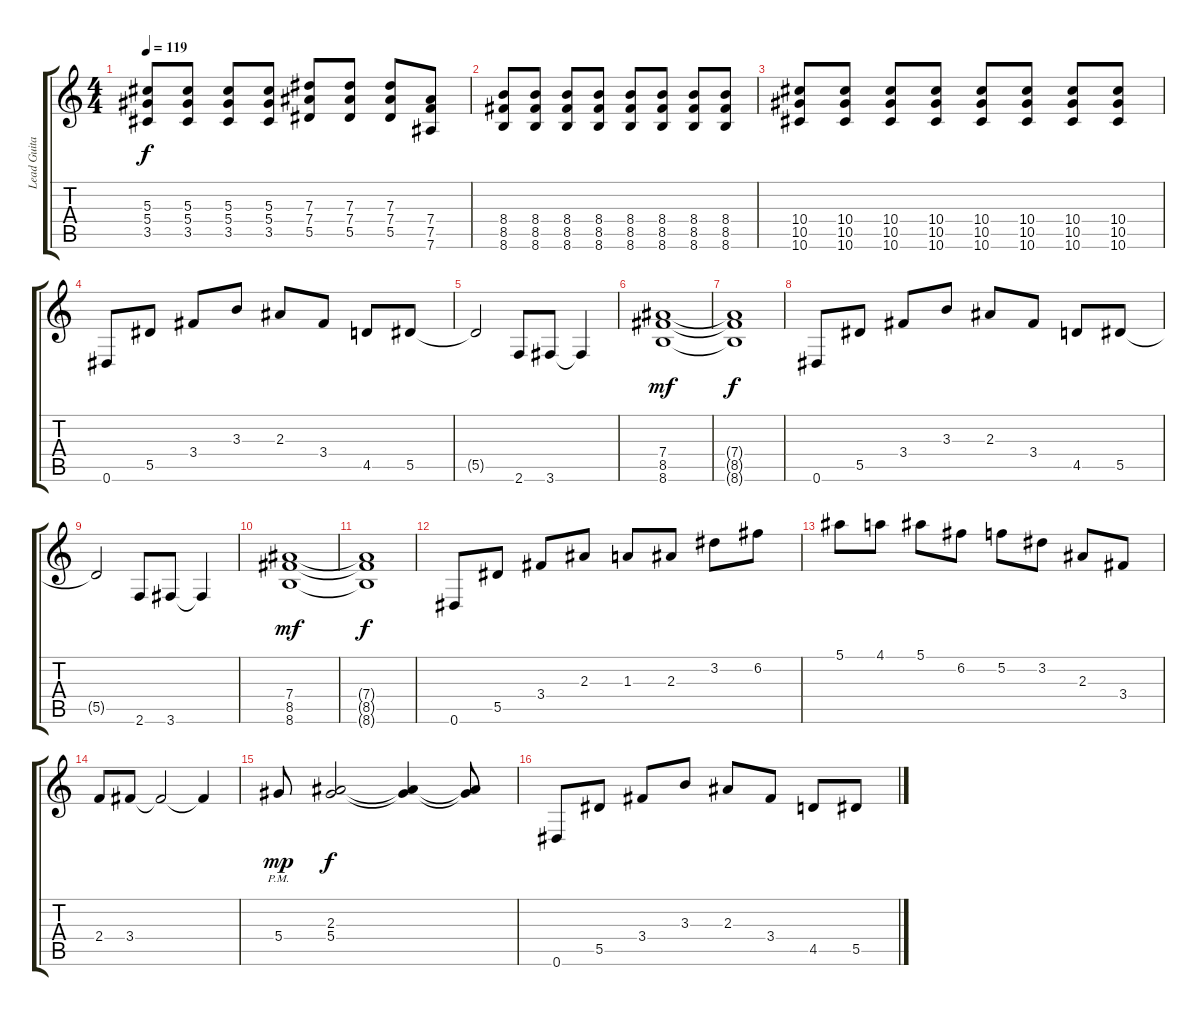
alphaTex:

\track ("Lead Guitar" "Lead Guita") {instrument distortionguitar}
\staff {score tabs}
\tuning (F4 C4 Ab3 Eb3 Bb2 Eb2) {hide}
\ts (4 4)
\tempo 119
\clef g2
\ks c
(5.3 5.4 3.5).8{dy f} (5.3 5.4 3.5).8 (5.3 5.4 3.5).8 (5.3 5.4 3.5).8 (7.3 7.4 5.5).8 (7.3 7.4 5.5).8 (7.3 7.4 5.5).8 (7.4 7.5 7.6).8 |
(8.4 8.5 8.6).8 (8.4 8.5 8.6).8 (8.4 8.5 8.6).8 (8.4 8.5 8.6).8 (8.4 8.5 8.6).8 (8.4 8.5 8.6).8 (8.4 8.5 8.6).8 (8.4 8.5 8.6).8 |
(10.4 10.5 10.6).8 (10.4 10.5 10.6).8 (10.4 10.5 10.6).8 (10.4 10.5 10.6).8 (10.4 10.5 10.6).8 (10.4 10.5 10.6).8 (10.4 10.5 10.6).8 (10.4 10.5 10.6).8 |
0.6.8 5.5.8 3.4.8 3.3.8 2.3.8 3.4.8 4.5.8 5.5.8 |
5.5{t}.2 2.6.8 3.6.8 3.6{t}.4 |
(7.4 8.5 8.6).1{dy mf} |
(7.4{t} 8.5{t} 8.6{t}).1{dy f} |
0.6.8 5.5.8 3.4.8 3.3.8 2.3.8 3.4.8 4.5.8 5.5.8 |
5.5{t}.2 2.6.8 3.6.8 3.6{t}.4 |
(7.4 8.5 8.6).1{dy mf} |
(7.4{t} 8.5{t} 8.6{t}).1{dy f} |
0.6.8 5.5.8 3.4.8 2.3.8 1.3.8 2.3.8 3.2.8 6.2.8 |
5.1.8 4.1.8 5.1.8 6.2.8 5.2.8 3.2.8 2.3.8 3.4.8 |
2.4.8 3.4.8 3.4{t}.2 3.4{t}.4 |
5.4{pm}.8{dy mp} (2.3 5.4).2{dy f} (2.3{t} 5.4{t}).4 (2.3{t} 5.4{t}).8 |
0.6.8 5.5.8 3.4.8 3.3.8 2.3.8 3.4.8 4.5.8 5.5.8
